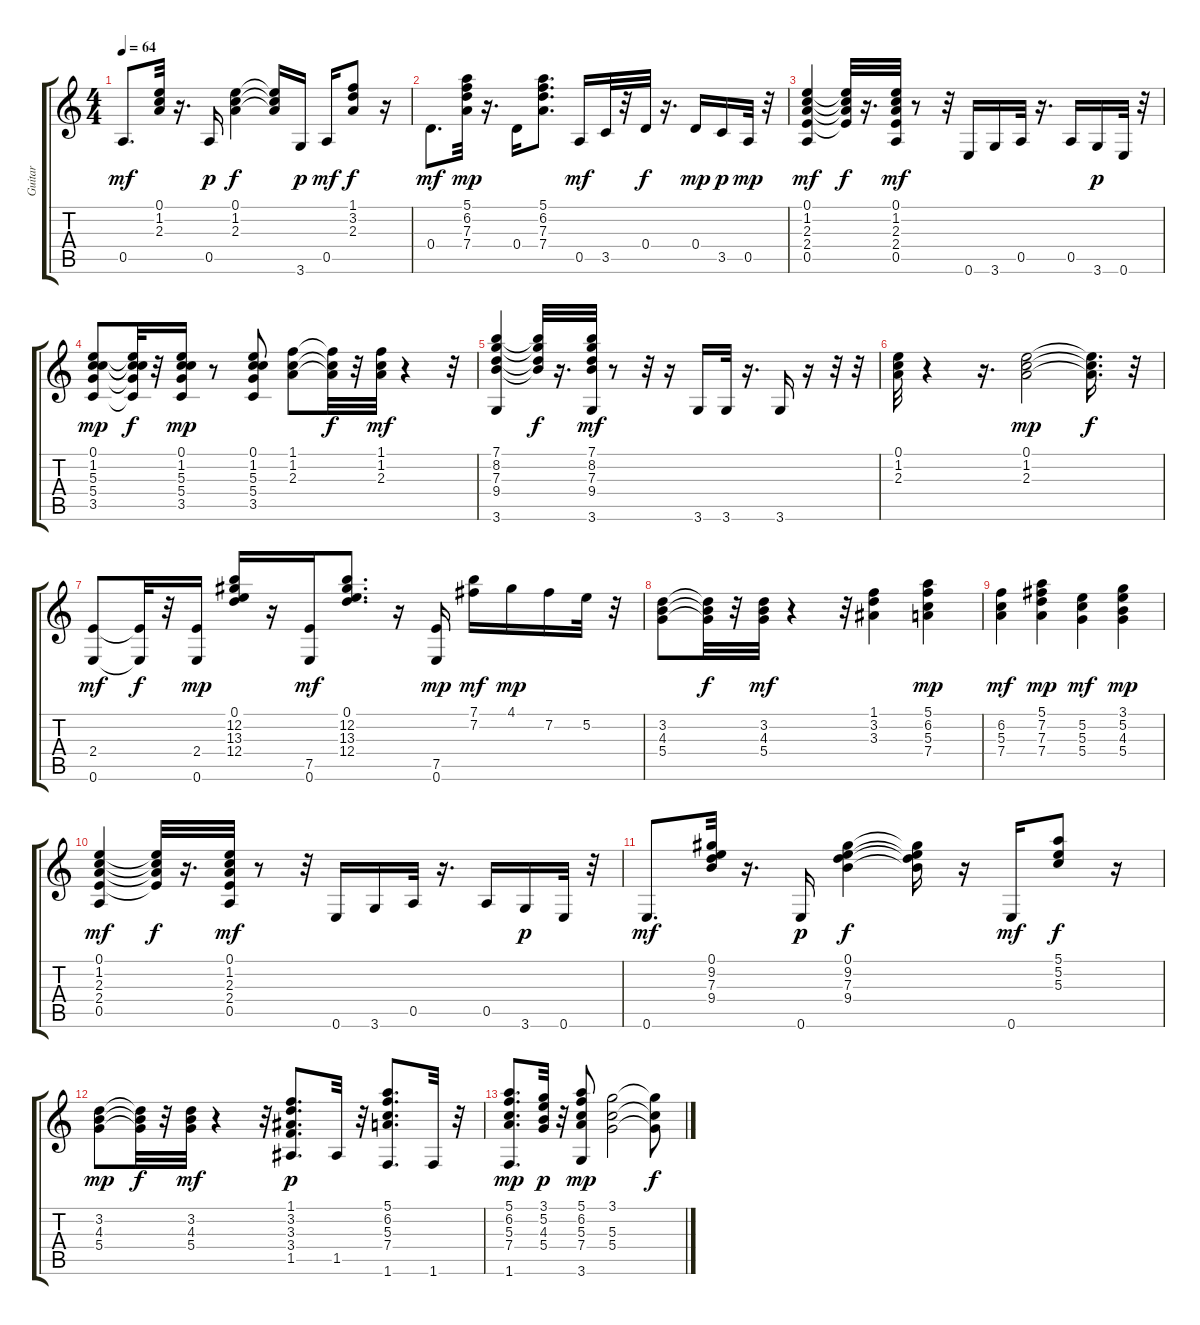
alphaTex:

\track ("Guitar" "Guitar") {instrument electricguitarclean}
\staff {score tabs}
\tuning (E4 B3 G3 D3 A2 E2) {hide}
\ts (4 4)
\tempo 64
\clef g2
\ks c
0.5.8{d dy mf} (0.1 1.2 2.3).32 r.16{d} 0.5.16{dy p} (0.1 1.2 2.3).4{dy f} (0.1{t} 1.2{t} 2.3{t}).16 3.6.16{dy p} 0.5.16{dy mf} (1.1 3.2 2.3).8{dy f} r.16 |
0.4.8{d dy mf} (5.1 6.2 7.3 7.4).32{dy mp} r.16{d} 0.4.16 (5.1 6.2 7.3 7.4).8{d} 0.5.16{dy mf} 3.5.32 r.32 0.4.32{dy f} r.16{d} 0.4.16{dy mp} 3.5.16{dy p} 0.5.32{dy mp} r.32 |
(0.1 1.2 2.3 2.4 0.5).4{dy mf} (0.1{t} 1.2{t} 2.3{t} 2.4{t}).32{dy f} r.16{d} (0.1 1.2 2.3 2.4 0.5).32{dy mf} r.8 r.32 0.6.16 3.6.16 0.5.32 r.16{d} 0.5.16 3.6.16{dy p} 0.6.32 r.32 |
(0.1 1.2 5.3 5.4 3.5).8{dy mp} (0.1{t} 1.2{t} 5.3{t} 5.4{t} 3.5{t}).32{dy f} r.32 (0.1 1.2 5.3 5.4 3.5).16{dy mp} r.8 (0.1 1.2 5.3 5.4 3.5).8 (1.1 1.2 2.3).8 (1.1{t} 1.2{t} 2.3{t}).32{dy f} r.32 (1.1 1.2 2.3).32{dy mf} r.4 r.32 |
(7.1 8.2 7.3 9.4 3.6).4 (7.1{t} 8.2{t} 7.3{t} 9.4{t}).32{dy f} r.16{d} (7.1 8.2 7.3 9.4 3.6).32{dy mf} r.8 r.32 r.16 3.6.16 3.6.32 r.16{d} 3.6.16 r.16 r.32 r.32 |
(0.1 1.2 2.3).32 r.4 r.16{d} (0.1 1.2 2.3).2{dy mp} (0.1{t} 1.2{t} 2.3{t}).16{d dy f} r.32 |
(2.4 0.6).8{dy mf} (2.4{t} 0.6{t}).32{dy f} r.32 (2.4 0.6).16{dy mp} (0.1 12.2 13.3 12.4).16 r.16 (7.5 0.6).16{dy mf} (0.1 12.2 13.3 12.4).8{d} r.16 (7.5 0.6).16{dy mp} (7.1 7.2).16{dy mf} 4.1.16{dy mp} 7.2.16 5.2.32 r.32 |
(3.2 4.3 5.4).8 (3.2{t} 4.3{t} 5.4{t}).32{dy f} r.32 (3.2 4.3 5.4).32{dy mf} r.4 r.32 (1.1 3.2 3.3).4 (5.1 6.2 5.3 7.4).4{dy mp} |
(6.2 5.3 7.4).4{dy mf} (5.1 7.2 7.3 7.4).4{dy mp} (5.2 5.3 5.4).4{dy mf} (3.1 5.2 4.3 5.4).4{dy mp} |
(0.1 1.2 2.3 2.4 0.5).4{dy mf} (0.1{t} 1.2{t} 2.3{t} 2.4{t}).32{dy f} r.16{d} (0.1 1.2 2.3 2.4 0.5).32{dy mf} r.8 r.32 0.6.16 3.6.16 0.5.32 r.16{d} 0.5.16 3.6.16{dy p} 0.6.32 r.32 |
0.6.8{d dy mf} (0.1 9.2 7.3 9.4).32 r.16{d} 0.6.16{dy p} (0.1 9.2 7.3 9.4).4{dy f} (0.1{t} 9.2{t} 7.3{t} 9.4{t}).16 r.16 0.6.16{dy mf} (5.1 5.2 5.3).8{dy f} r.16 |
(3.2 4.3 5.4).8{dy mp} (3.2{t} 4.3{t} 5.4{t}).32{dy f} r.32 (3.2 4.3 5.4).32{dy mf} r.4 r.32 (1.1 3.2 3.3 3.4 1.5).8{d dy p} 1.5.32 r.32 (5.1 6.2 5.3 7.4 1.6).8{d} 1.6.32 r.32 |
(5.1 6.2 5.3 7.4 1.6).8{d dy mp} (3.1 5.2 4.3 5.4).32{dy p} r.32 (5.1 6.2 5.3 7.4 3.6).8{dy mp} (3.1 5.3 5.4).2 (3.1{t} 5.3{t} 5.4{t}).8{dy f}
